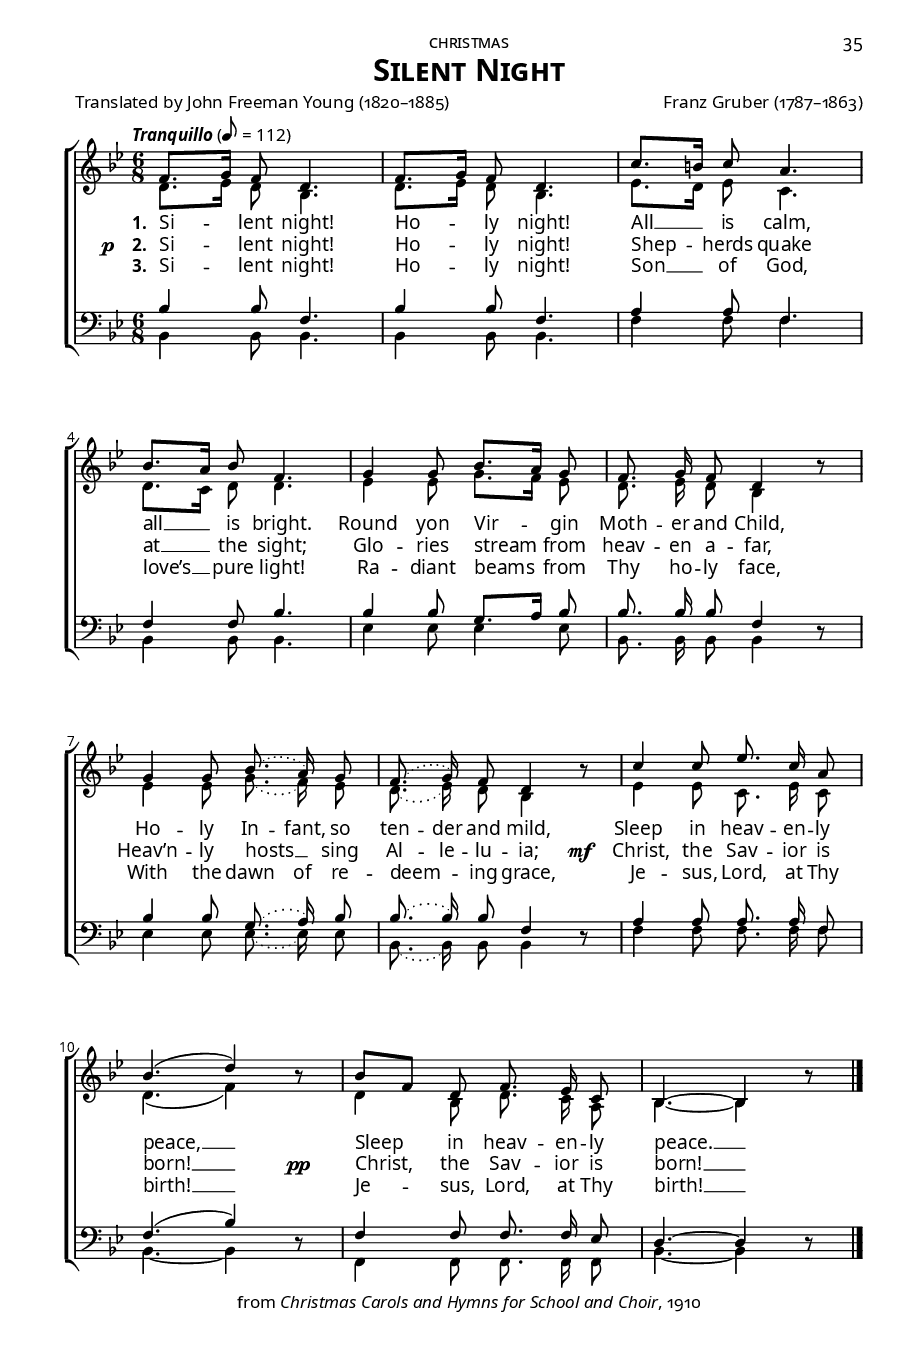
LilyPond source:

\version "2.14.2"
\include "util.ly"
\header {
  title = \markup{\override #'(font-name . "Garamond Premier Pro Semibold"){ \abs-fontsize #15 \smallCapsOldStyle"Silent Night"}}
  poet = \markup\oldStyleNum"Translated by John Freeman Young (1820–1885)"
  composer = \markup\oldStyleNum"Franz Gruber (1787–1863)"
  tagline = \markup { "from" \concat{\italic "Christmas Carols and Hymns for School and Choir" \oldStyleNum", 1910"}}
}
\paper {
  paper-height = 9\in
  paper-width = 6\in
  indent = 0\in
  %system-system-spacing = #'((basic-distance . 10) (padding . 0))
  %system-system-spacing =
  %  #'((basic-distance . 0)
  %     (minimum-distance . 0)
  %     (padding . -0.35)
  %     (stretchability . 100))
  ragged-last-bottom = ##f
  ragged-bottom = ##f
  two-sided = ##t
  inner-margin = 0.5\in
  outer-margin = 0.25\in
  top-margin = 0.25\in
  bottom-margin = 0.25\in
  first-page-number = #035
  print-first-page-number = ##t
  headerLine = \markup{\override #'(font-name . "Garamond Premier Pro") \smallCapsOldStyle"christmas"}
  oddHeaderMarkup = \markup\fill-line{
     \override #'(font-name . "Garamond Premier Pro")\abs-fontsize #8.5
     \combine 
        \fill-line{"" \on-the-fly #print-page-number-check-first
        \oldStylePageNum""
        }
        \fill-line{\headerLine}
  }
  evenHeaderMarkup = \markup {
     \override #'(font-name . "Garamond Premier Pro")\abs-fontsize #8.5
     \combine
        \on-the-fly #print-page-number-check-first
        \oldStylePageNum""
        \fill-line{\headerLine}
  }
}
#(set-global-staff-size 15) \paper{ #(define fonts (make-pango-font-tree "GoudyOlSt BT" "Garamond Premier Pro" "Garamond Premier Pro" (/ 15 20))) }
global = {
  \key bes \major
  \time 6/8
  \autoBeamOff
  \override DynamicLineSpanner #'staff-padding = #0.0
  \override DynamicLineSpanner #'Y-extent = #'(-1 . 1)
}

sopMusic = \relative c' {
  \tempo \markup\italic"Tranquillo" 8 = 112
  f8.[ g16] f8 d4. |
  f8.[ g16] f8 d4. |
  c'8.[ b16] c8 a4. | \break
  bes8.[ a16] bes8 f4. |
  
  g4 g8 bes8.[ a16] g8 |
  f8.\noBeam g16\noBeam f8 d4 bes'8\rest | \break
  \slurDotted g4 g8\noBeam bes8.\noBeam( a16\noBeam) g8 |
  f8.\noBeam( g16\noBeam) f8 d4 bes'8\rest |
  
  \slurSolid c4 c8\noBeam ees8.\noBeam c16\noBeam a8 | \break
  bes4.( d4) bes8\rest |
  bes8[ f] d8 f8.\noBeam ees16\noBeam c8 |
  bes4.~bes4 bes'8\rest \bar "|."
}
sopWords = \lyricmode {
  
}

altoMusic = \relative c' {
  d8.[ ees16] d8 bes4. |
  d8.[ ees16] d8 bes4. |
  ees8.[ d16] ees8 c4. |
  d8.[ c16] d8 d4. |
  
  ees4 ees8 g8.[ f16] ees8 |
  d8.\noBeam ees16\noBeam d8\noBeam bes4 s8 |
  \slurDotted ees4 ees8\noBeam g8.\noBeam( f16\noBeam) ees8 |
  d8.\noBeam( ees16\noBeam) d8 bes4 s8 |
  
  \slurSolid ees4 ees8 c8.\noBeam ees16\noBeam c8 |
  d4.( f4) s8 |
  d4 bes8 d8.\noBeam c16\noBeam a8 |
  bes4.~ bes4 s8 \bar "|."
}
altoWords = \lyricmode {
  \set stanza = #"1. "
  \set ignoreMelismata = ##t
  Si -- _ lent night!
  Ho -- _ ly night!
  All __ _ is calm,
  all __ _ is bright.
  Round yon Vir -- _ gin
  Moth -- er and Child,
  Ho -- ly In -- fant, so ten -- der and mild,
  Sleep in heav -- en -- ly peace, __ _
  Sleep _ in heav -- en -- ly peace. __ _
}
altoWordsII = {
  \set stanza = \markup\concat{\dynamic"p   " "2. "}
  \lyricmode {
    \set ignoreMelismata = ##t
    Si -- _ lent night!  Ho -- _ ly night!
    Shep -- _ herds quake at __ _ the sight;
    Glo -- ries stream _ from heav -- en a -- far,
    Heav’n -- ly hosts __ _ sing Al -- le -- lu -- ia;
  }
  \set stanza = \markup\dynamic"mf  "
  \lyricmode {
    Christ, the Sav -- ior is born! __ _
  }
  \set stanza = \markup\dynamic"pp      "
  \lyricmode {
    Christ, _ the Sav -- ior is born! __ _
  }
}
altoWordsIII = \lyricmode {
  \set stanza = #"3. "
  \set ignoreMelismata = ##t
  Si -- _ lent night!  Ho -- _ ly night!
  Son __ _ of God, love’s __ _ pure light!
  Ra -- diant beams _ from Thy ho -- ly face,
  With the dawn of re -- deem -- _ ing grace,
  Je -- sus, Lord, at Thy birth! __ _
  Je -- _ sus, Lord, at Thy birth! __ _
}
altoWordsIV = \lyricmode {
\set ignoreMelismata = ##t
%\markup\italic 
}

tenorMusic = \relative c' {
  bes4 bes8 f4. |
  bes4 bes8 f4. |
  a4 a8 f4. |
  f4 f8 bes4. |
  
  bes4 bes8 g8.[ a16] bes8 |
  bes8.\noBeam bes16\noBeam bes8 f4 s8 |
  \slurDotted bes4 bes8 g8.\noBeam( a16\noBeam) bes8 |
  bes8.\noBeam( bes16\noBeam) bes8 f4 s8 |
  
  a4 a8\noBeam a8.\noBeam a16\noBeam f8 |
  \slurSolid f4.( bes4) s8 |
  f4 f8\noBeam f8.\noBeam f16\noBeam ees8 |
  d4.~d4 s8 \bar "|."
}
tenorWords = \lyricmode {

}

bassMusic = \relative c {
  bes4 bes8 bes4. |
  bes4 bes8 bes4. |
  f'4 f8 f4. |
  bes,4 bes8 bes4. |
  
  ees4 ees8 ees4 ees8 |
  bes8.\noBeam bes16\noBeam bes8\noBeam bes4 d8\rest |
  \slurDotted ees4 ees8\noBeam ees8.\noBeam( ees16\noBeam) ees8 |
  bes8.\noBeam( bes16\noBeam) bes8 bes4 d8\rest |
  
  f4 f8\noBeam f8.\noBeam f16\noBeam f8 |
  bes,4.~ bes4 d8\rest |
  f,4 f8\noBeam f8.\noBeam f16\noBeam f8 |
  bes4.~ bes4 d8\rest \bar "|."
}
bassWords = \lyricmode {

}

\score {
  <<
   \new ChoirStaff <<
%    \new Lyrics = sopranos \with { \override VerticalAxisGroup #'nonstaff-relatedstaff-spacing = #'((basic-distance . 1)) }
    \new Staff = women <<
      \new Voice = "sopranos" { \voiceOne << \global \sopMusic >> }
      \new Voice = "altos" { \voiceTwo << \global \altoMusic >> }
    >>
    \new Lyrics \with { alignAboveContext = #"women" } \lyricsto "sopranos" \sopWords
    \new Lyrics = "altosIV"  \with { alignBelowContext = #"women" } \lyricsto "sopranos" \altoWordsIV
    \new Lyrics = "altosIII"  \with { alignBelowContext = #"women" } \lyricsto "sopranos" \altoWordsIII
    \new Lyrics = "altosII"  \with { alignBelowContext = #"women" } \lyricsto "sopranos" \altoWordsII
    \new Lyrics = "altos"  \with { alignBelowContext = #"women" } \lyricsto "sopranos" \altoWords
   \new Staff = men <<
      \clef bass
      \new Voice = "tenors" { \voiceOne << \global \tenorMusic >> }
      \new Voice = "basses" { \voiceTwo << \global \bassMusic >> }
    >>
    \new Lyrics \with { alignAboveContext = #"men" \override VerticalAxisGroup #'nonstaff-relatedstaff-spacing = #'((basic-distance . 1)) } \lyricsto "tenors" \tenorWords
    \new Lyrics \with { alignBelowContext = #"men" \override VerticalAxisGroup #'nonstaff-relatedstaff-spacing = #'((basic-distance . 1)) } \lyricsto "basses" \bassWords
  >>
%    \new PianoStaff << \new Staff { \new Voice { \pianoRH } } \new Staff { \clef "bass" \pianoLH } >>
  >>
  \layout {
    \context {
      \Score
      %\override SpacingSpanner #'base-shortest-duration = #(ly:make-moment 1 8)
      %\override SpacingSpanner #'common-shortest-duration = #(ly:make-moment 1 4)
    }
    \context {
      % Remove all empty staves
      % \Staff \RemoveEmptyStaves \override VerticalAxisGroup #'remove-first = ##t
    }
    \context {
      \Lyrics
      \override LyricText #'X-offset = #center-on-word
    }
  }
  \midi {
    \tempo 4 = 90
    \set Staff.midiInstrument = "flute"
  
    \context {
      \Voice
      \remove "Dynamic_performer"
    }
  }
}
